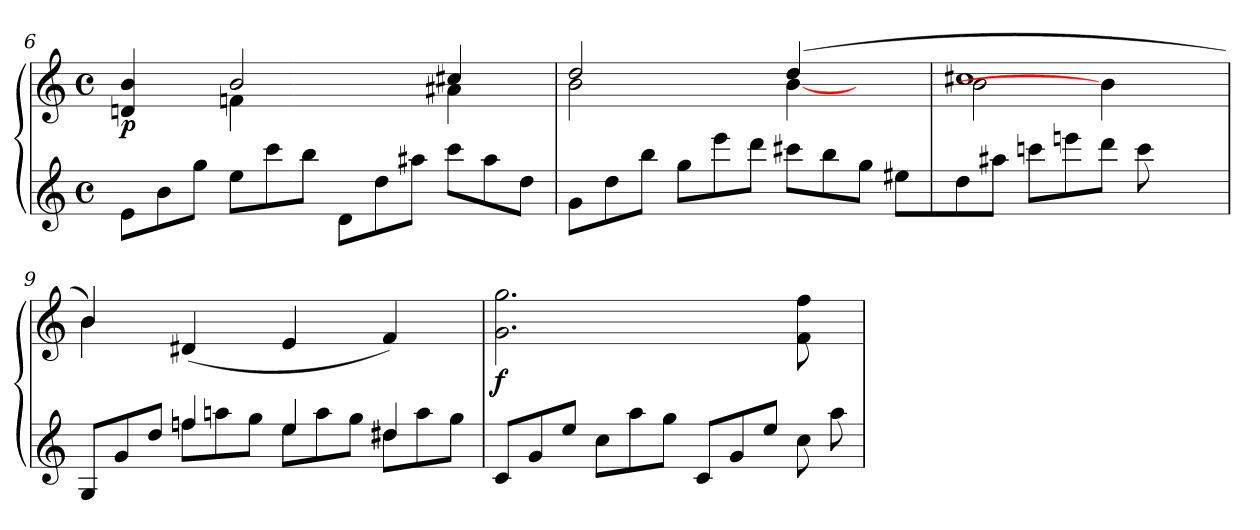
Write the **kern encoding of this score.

**kern	**kern	**dynam
*part1	*part1	*part1
*staff2	*staff1	*staff1/2
*M4/4	*M4/4	*
*met(c)	*met(c)	*
=6	=6	=6
*	*^	*
!	!	!	!LO:DY:b
8e\L	4dn/ 4b/	4.ryy	p
8b\	.	.	.
8gg\J	8ryy	.	.
8ee\L	2b/	4fn\	.
8ccc\	.	.	.
8bb\J	.	2ryy	.
8d\L	.	.	.
8dd\	4ryy	.	.
8aa#X\J	.	.	.
8ccc\L	4cc#X/	4a#X\	.
8aa#\	.	.	.
8dd\J	8ryy	8ryy	.
!!LO:LB:g=z	!!
=7	=7	=7	=7
8g\L	(>2dd/	2b\	.
8dd\	.	.	.
8bb\J	.	.	.
8gg\L	.	.	.
8eee\	4ryy	4ryy	.
8ddd\J	.	.	.
8ccc#X\L	(>4dd/	[4b\	.
8bb\	.	.	.
8gg\J	4ryy	4ryy	.
8ee#X/L	.	.	.
=8	=8	=8	=8
8dd\	1cc#X	2b\	.
8aa#X\J	.	.	.
8cccn\L	.	.	.
8eeen\	.	.	.
8ddd\J	.	4b\]	.
8ccc\L	.	.	.
4ryy	.	4ryy	.
=9	=9	=9	=9
*^	*	*	*
8G/L	4.ryy	4b/)	4b\	.
8g/	.	.	.	.
8dd/J	.	8ryy	8ryy	.
4ffn/	8ffn\L	(>4d#X/	1ryy	.
.	8aan\	.	.	.
8ryy	8gg\J	8ryy	.	.
4ee/	8ee\L	4e/	.	.
.	8aa\	.	.	.
8ryy	8gg\J	8ryy	.	.
4dd#/	8dd#\L	4f/)	.	.
.	8aa\	.	.	.
8ryy	8gg\J	8ryy	8ryy	.
!!LO:LB:g=z
=10	=10	=10	=10	=10
!	!	!	!	!LO:DY:b
*v	*v	*	*	*
*	*v	*v	*
8c/L	2.g\ 2.gg\	f
8g/	.	.
8ee/J	.	.
8cc\L	.	.
8aa\	.	.
8gg\J	.	.
8c/L	4.ryy	.
8g/	.	.
8ee/J	.	.
8cc\L	8f\ 8ff\L	.
8aa\	8ryy	.
=	=	=
*-	*-	*-
